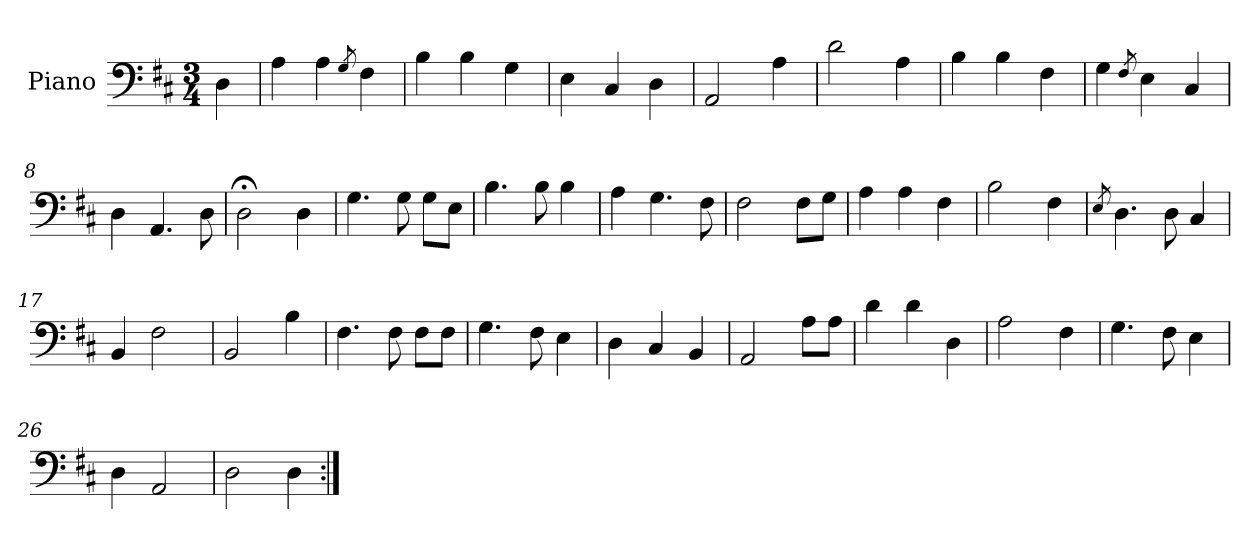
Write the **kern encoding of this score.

**kern
*part1
*staff1
*I"Piano
*I'Pno.
*clefF4
*k[f#c#]
*M3/4
=
4D\
=1
4A\
4A\
8qG/
4F#\
=2
4B\
4B\
4G\
=3
4E\
4C#/
4D\
=4
2AA/
4A\
=5
2d\
4A\
=6
4B\
4B\
4F#\
=7
4G\
8qF#/
4E\
4C#/
=8
4D\
4.AA/
8D\
=9
2D;<\
4D\
!!LO:LB:g=z
=10
4.G\
8G\
8G\L
8E\J
=11
4.B\
8B\
4B\
=12
4A\
4.G\
8F#\
=13
2F#\
8F#\L
8G\J
=14
4A\
4A\
4F#\
=15
2B\
4F#\
=16
8qE/
4.D\
8D\
4C#/
=17
4BB/
2F#\
=18
2BB/
4B\
=19
4.F#\
8F#\
8F#\L
8F#\J
!!LO:LB:g=z
=20
4.G\
8F#\
4E\
=21
4D\
4C#/
4BB/
=22
2AA/
8A\L
8A\J
=23
4d\
4d\
4D\
=24
2A\
4F#\
=25
4.G\
8F#\
4E\
=26
4D\
2AA/
=27
2D\
4D\
=:|!
*-
